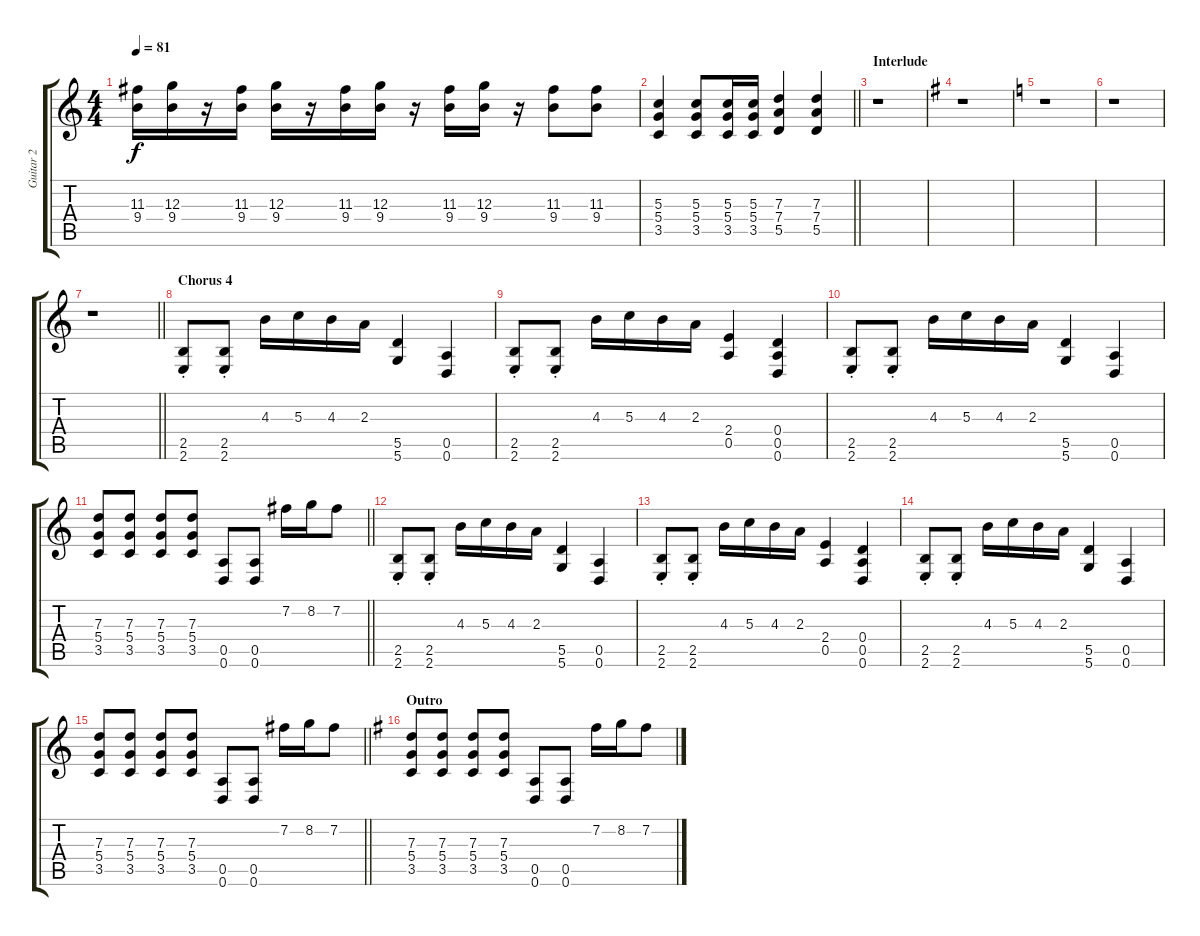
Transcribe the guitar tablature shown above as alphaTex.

\track ("Guitar 2" "Guitar 2") {instrument overdrivenguitar}
\staff {score tabs}
\tuning (E4 B3 G3 D3 A2 D2) {hide}
\ts (4 4)
\tempo 81
\clef g2
\ks c
(11.3 9.4).16{dy f} (12.3 9.4).16 r.16 (11.3 9.4).16 (12.3 9.4).16 r.16 (11.3 9.4).16 (12.3 9.4).16 r.16 (11.3 9.4).16 (12.3 9.4).16 r.16 (11.3 9.4).8 (11.3 9.4).8 |
\barLineRight lightlight
(5.3 5.4 3.5).4 (5.3 5.4 3.5).8 (5.3 5.4 3.5).16 (5.3 5.4 3.5).16 (7.3 7.4 5.5).4 (7.3 7.4 5.5).4 |
\section ("" "Interlude")
r.1 |
\ks g
r.1 |
\ks c
r.1 |
r.1 |
\barLineRight lightlight
r.1 |
\section ("" "Chorus 4")
(2.5{st} 2.6{st}).8{balance 12 instrument overdrivenguitar} (2.5{st} 2.6{st}).8 4.3.16 5.3.16 4.3.16 2.3.16 (5.5 5.6).4 (0.5 0.6).4 |
(2.5{st} 2.6{st}).8{balance 12 instrument overdrivenguitar} (2.5{st} 2.6{st}).8 4.3.16 5.3.16 4.3.16 2.3.16 (2.4 0.5).4 (0.4 0.5 0.6).4 |
(2.5{st} 2.6{st}).8{balance 12 instrument overdrivenguitar} (2.5{st} 2.6{st}).8 4.3.16 5.3.16 4.3.16 2.3.16 (5.5 5.6).4 (0.5 0.6).4 |
\barLineRight lightlight
(7.3 5.4 3.5).8 (7.3 5.4 3.5).8 (7.3 5.4 3.5).8 (7.3 5.4 3.5).8 (0.5 0.6).8 (0.5 0.6).8 7.2.16 8.2.16 7.2.8 |
(2.5{st} 2.6{st}).8{balance 12 instrument overdrivenguitar} (2.5{st} 2.6{st}).8 4.3.16 5.3.16 4.3.16 2.3.16 (5.5 5.6).4 (0.5 0.6).4 |
(2.5{st} 2.6{st}).8{balance 12 instrument overdrivenguitar} (2.5{st} 2.6{st}).8 4.3.16 5.3.16 4.3.16 2.3.16 (2.4 0.5).4 (0.4 0.5 0.6).4 |
(2.5{st} 2.6{st}).8{balance 12 instrument overdrivenguitar} (2.5{st} 2.6{st}).8 4.3.16 5.3.16 4.3.16 2.3.16 (5.5 5.6).4 (0.5 0.6).4 |
\barLineRight lightlight
(7.3 5.4 3.5).8 (7.3 5.4 3.5).8 (7.3 5.4 3.5).8 (7.3 5.4 3.5).8 (0.5 0.6).8 (0.5 0.6).8 7.2.16 8.2.16 7.2.8 |
\section ("" "Outro")
\ks g
(7.3 5.4 3.5).8 (7.3 5.4 3.5).8 (7.3 5.4 3.5).8 (7.3 5.4 3.5).8 (0.5 0.6).8 (0.5 0.6).8 7.2.16 8.2.16 7.2.8
